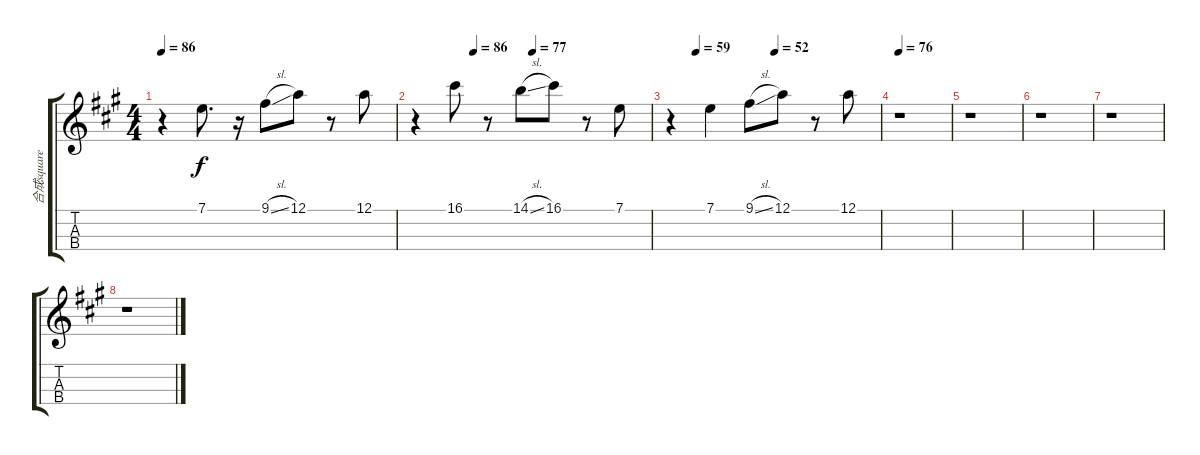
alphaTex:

\track ("合成square" "合成square") {instrument acousticgrandpiano}
\staff {score tabs}
\tuning (A4 D4 G3 C3) {hide}
\ts (4 4)
\tempo 86
\clef g2
\ks a
r.4{dy f} 7.1.8{d} r.16 9.1{sl}.8 12.1.8 r.8 12.1.8 |
\tempo (86 0.25)
\tempo (77 0.5)
r.4 16.1.8 r.8 14.1{sl}.8 16.1.8 r.8 7.1.8 |
\tempo (59 0.125)
\tempo (52 0.5)
r.4 7.1.4 9.1{sl}.8 12.1.8 r.8 12.1.8 |
\tempo 76
r.1 |
r.1 |
r.1 |
r.1 |
r.1
